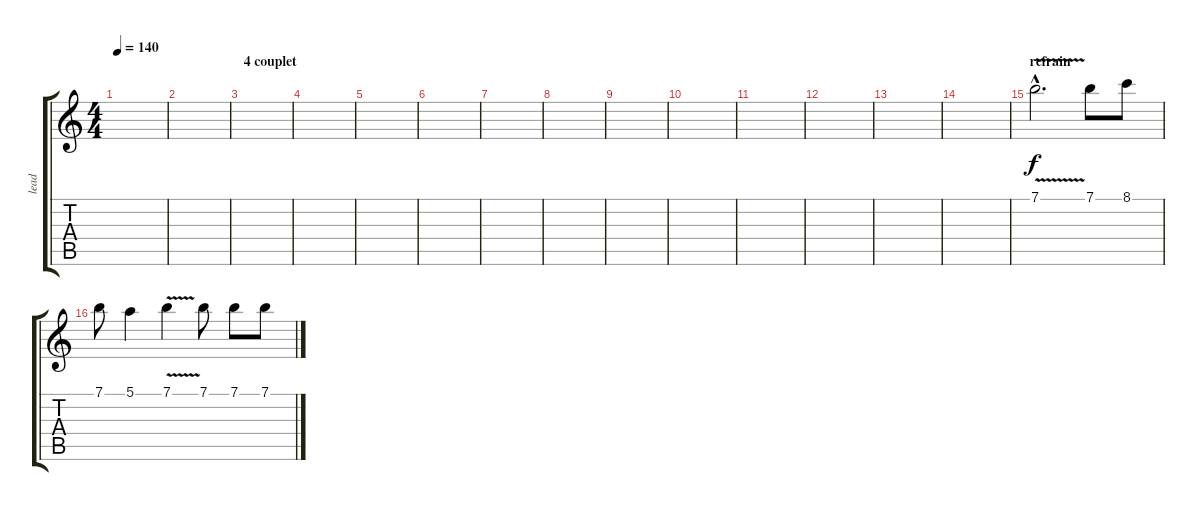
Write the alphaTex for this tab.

\track ("lead" "lead") {instrument acousticguitarnylon}
\staff {score tabs}
\tuning (E4 B3 G3 D3 A2 E2) {hide}
\ts (4 4)
\tempo 140
\clef g2
\ks c
|
|
\section ("" "4 couplet")
|
|
|
|
|
|
|
|
|
|
|
|
\section ("" "refrain")
7.1{v hac}.2{d volume 10 instrument electricguitarjazz} 7.1.8 8.1.8 |
7.1.8 5.1.4 7.1{v}.4 7.1.8 7.1.8 7.1.8
